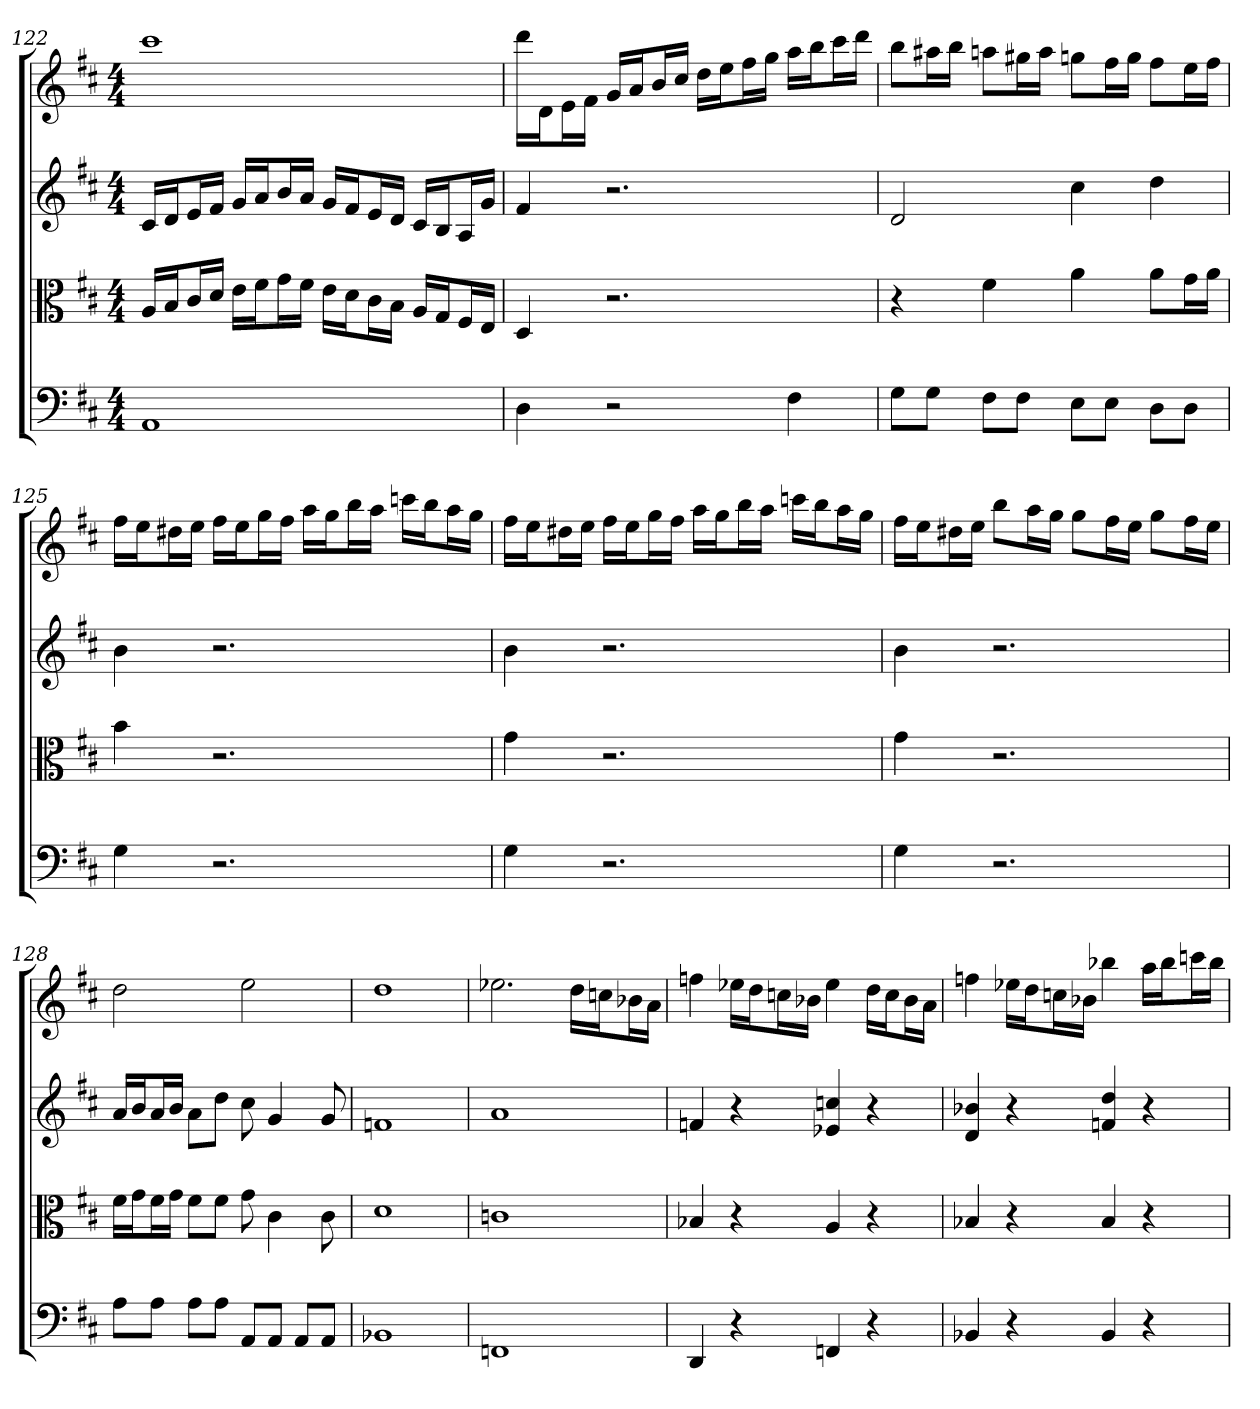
**kern	**kern	**kern	**kern
*part4	*part3	*part2	*part1
*staff4	*staff3	*staff2	*staff1
*clefF4	*clefC3	*	*
*k[f#c#]	*k[f#c#]	*k[f#c#]	*k[f#c#]
*D:	*D:	*D:	*D:
*M4/4	*M4/4	*M4/4	*M4/4
=122	=122	=122	=122
1AA	16A/LL	16c#LL	1ccc#
.	16B/J	16dJ	.
.	16c#/L	16eL	.
.	16d/JJ	16f#JJ	.
.	16e\LL	16gLL	.
.	16f#\J	16aJ	.
.	16g\L	16bL	.
.	16f#\JJ	16aJJ	.
.	16e\LL	16gLL	.
.	16d\J	16f#J	.
.	16c#\L	16eL	.
.	16B\JJ	16dJJ	.
.	16A/LL	16c#LL	.
.	16G/J	16BJ	.
.	16F#/L	16AL	.
.	16E/JJ	16gJJ	.
=123	=123	=123	=123
4D	4D	4f#	16dddLL
.	.	.	16dJ
.	.	.	16eL
.	.	.	16f#JJ
2r	2.r	2.r	16gLL
.	.	.	16aJ
.	.	.	16bL
.	.	.	16cc#JJ
.	.	.	16ddLL
.	.	.	16eeJ
.	.	.	16ff#L
.	.	.	16ggJJ
4F#	.	.	16aaLL
.	.	.	16bbJ
.	.	.	16ccc#L
.	.	.	16dddJJ
=124	=124	=124	=124
8G\L	4r	2d	8bbL
8G\J	.	.	16aa#XL
.	.	.	16bbJJ
8F#\L	4f#	.	8aanL
8F#\J	.	.	16gg#XL
.	.	.	16aaJJ
8E\L	4a	4cc#	8ggnL
8E\J	.	.	16ff#L
.	.	.	16ggJJ
8D\L	8a\L	4dd	8ff#L
8D\J	16g\L	.	16eeL
.	16a\JJ	.	16ff#JJ
=125	=125	=125	=125
4G	4b	4b	16ff#LL
.	.	.	16eeJ
.	.	.	16dd#XL
.	.	.	16eeJJ
2.r	2.r	2.r	16ff#LL
.	.	.	16eeJ
.	.	.	16ggL
.	.	.	16ff#JJ
.	.	.	16aaLL
.	.	.	16ggJ
.	.	.	16bbL
.	.	.	16aaJJ
.	.	.	16cccnLL
.	.	.	16bbJ
.	.	.	16aaL
.	.	.	16ggJJ
=126	=126	=126	=126
4G	4g	4b	16ff#LL
.	.	.	16eeJ
.	.	.	16dd#XL
.	.	.	16eeJJ
2.r	2.r	2.r	16ff#LL
.	.	.	16eeJ
.	.	.	16ggL
.	.	.	16ff#JJ
.	.	.	16aaLL
.	.	.	16ggJ
.	.	.	16bbL
.	.	.	16aaJJ
.	.	.	16cccnLL
.	.	.	16bbJ
.	.	.	16aaL
.	.	.	16ggJJ
=127	=127	=127	=127
4G	4g	4b	16ff#LL
.	.	.	16eeJ
.	.	.	16dd#XL
.	.	.	16eeJJ
2.r	2.r	2.r	8bbL
.	.	.	16aaL
.	.	.	16ggJJ
.	.	.	8ggL
.	.	.	16ff#L
.	.	.	16eeJJ
.	.	.	8ggL
.	.	.	16ff#L
.	.	.	16eeJJ
=128	=128	=128	=128
8A\L	16f#\LL	16aLL	2dd
.	16g\J	16bJ	.
8A\J	16f#\L	16aL	.
.	16g\JJ	16bJJ	.
8A\L	8f#\L	8aL	.
8A\J	8f#\J	8ddJ	.
8AA/L	8g	8cc#	2ee
8AA/J	4c#	4g	.
8AA/L	.	.	.
8AA/J	8c#	8g	.
=129	=129	=129	=129
1BB-X	1d	1fn	1dd
=130	=130	=130	=130
1FFn	1cn	1a	2.ee-X
.	.	.	16ddLL
.	.	.	16ccnJ
.	.	.	16b-XL
.	.	.	16aJJ
=131	=131	=131	=131
4DD	4B-X	4fn	4ffn
4r	4r	4r	16ee-XLL
.	.	.	16ddJ
.	.	.	16ccnL
.	.	.	16b-XJJ
4FFn	4A	4e-X 4ccn	4ee-
4r	4r	4r	16ddLL
.	.	.	16ccJ
.	.	.	16b-L
.	.	.	16aJJ
=132	=132	=132	=132
4BB-X	4B-X	4d 4b-X	4ffn
4r	4r	4r	16ee-XLL
.	.	.	16ddJ
.	.	.	16ccnL
.	.	.	16b-XJJ
4BB-	4B-	4fn 4dd	4bb-X
4r	4r	4r	16aaLL
.	.	.	16bb-J
.	.	.	16cccnL
.	.	.	16bb-JJ
=	=	=	=
*-	*-	*-	*-
